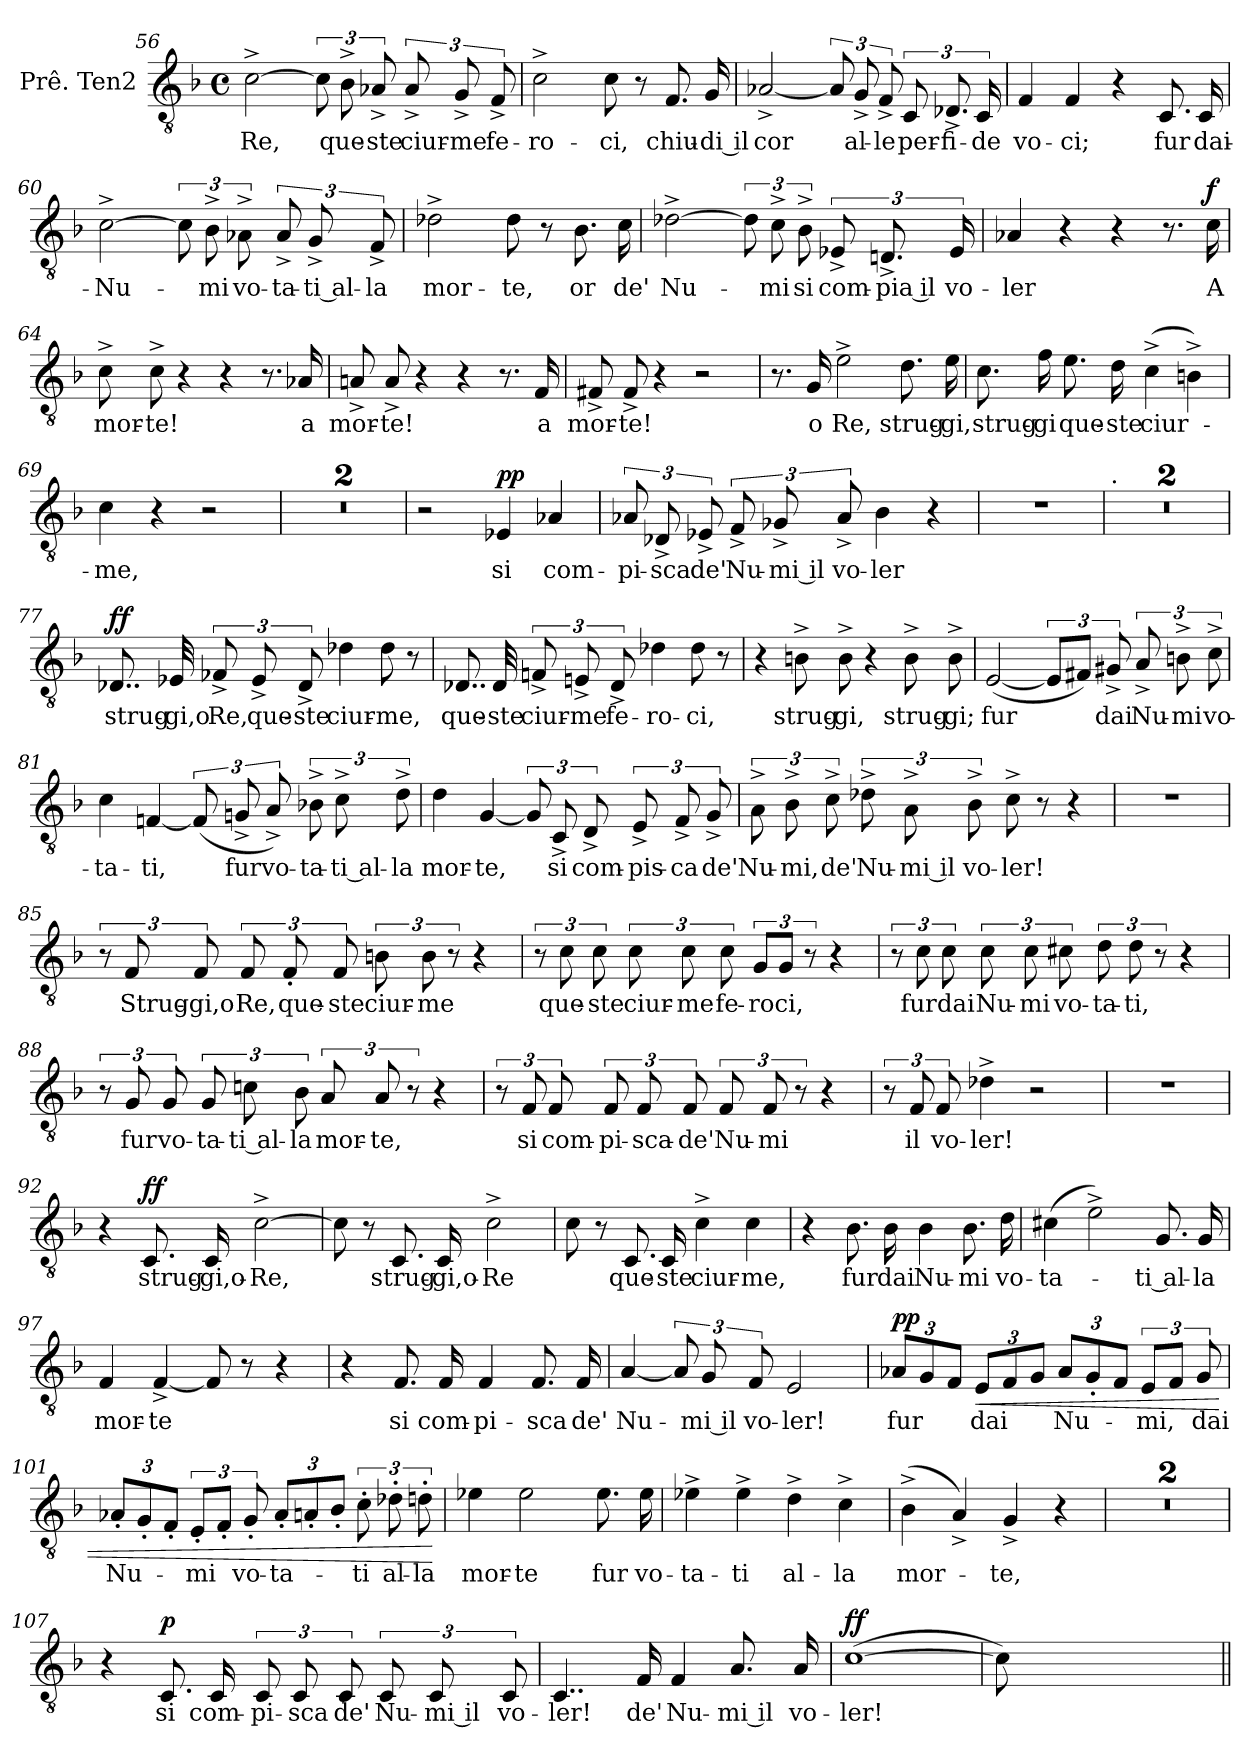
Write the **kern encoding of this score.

**kern	**text	**dynam
*part1	*part1	*part1
*staff1	*staff1	*staff1
*I"Prê. Ten2	*	*
*I'Prê. Ten2	*	*
*clefGv2	*	*
*k[b-]	*	*
*F:	*	*
*M4/4	*	*
*met(c)	*	*
=56	=56	=56
!	!LO:LY:b:color=#0055FF	!
[2c^\	Re,	.
12c\]	.	.
!	!LO:LY:b:color=#0055FF	!
12B-^\	que-	.
!	!LO:LY:b:color=#0055FF	!
12A-X^/	-ste	.
!	!LO:LY:b:color=#0055FF	!
12A-^/	ciur-	.
!	!LO:LY:b:color=#0055FF	!
12G^/	-me	.
!	!LO:LY:b:color=#0055FF	!
12F^/	fe-	.
!!LO:LB:g=z
=57	=57	=57
!	!LO:LY:b:color=#0055FF	!
2c^\	-ro-	.
!	!LO:LY:b:color=#0055FF	!
8c\	-ci,	.
8r	.	.
!	!LO:LY:b:color=#0055FF	!
8.F/	chiu-	.
!	!LO:LY:b:color=#0055FF	!
16G/	-di il	.
=58	=58	=58
!	!LO:LY:b:color=#0055FF	!
[2A-X^/	cor	.
12A-/]	.	.
!	!LO:LY:b:color=#0055FF	!
12G^/	al-	.
!	!LO:LY:b:color=#0055FF	!
12F^/	-le	.
!	!LO:LY:b:color=#0055FF	!
12C/	per-	.
!	!LO:LY:b:color=#0055FF	!
12.D-X^/	-fi-	.
!	!LO:LY:b:color=#0055FF	!
24C/	-de	.
!!LO:PB:g=z
=59	=59	=59
!	!LO:LY:b:color=#0055FF	!
4F/	vo-	.
!	!LO:LY:b:color=#0055FF	!
4F/	-ci;	.
4r	.	.
!	!LO:LY:b:color=#0055FF	!
8.C/	fur	.
!	!LO:LY:b:color=#0055FF	!
16C/	dai-	.
=60	=60	=60
!	!LO:LY:b:color=#0055FF	!
[2c^\	-Nu-	.
12c\]	.	.
!	!LO:LY:b:color=#0055FF	!
12B-^\	-mi	.
!	!LO:LY:b:color=#0055FF	!
12A-X^\	vo-	.
!	!LO:LY:b:color=#0055FF	!
12A-^/	-ta-	.
!	!LO:LY:b:color=#0055FF	!
12G^/	-ti al-	.
!	!LO:LY:b:color=#0055FF	!
12F^/	-la	.
!!LO:LB:g=z
=61	=61	=61
!	!LO:LY:b:color=#0055FF	!
2d-X^\	mor-	.
!	!LO:LY:b:color=#0055FF	!
8d-\	-te,	.
8r	.	.
!	!LO:LY:b:color=#0055FF	!
8.B-\	or	.
!	!LO:LY:b:color=#0055FF	!
16c\	de'	.
=62	=62	=62
!	!LO:LY:b:color=#0055FF	!
[2d-X^\	Nu-	.
12d-\]	.	.
!	!LO:LY:b:color=#0055FF	!
12c^\	-mi	.
!	!LO:LY:b:color=#0055FF	!
12B-^\	si	.
!	!LO:LY:b:color=#0055FF	!
12E-X^/	com-	.
!	!LO:LY:b:color=#0055FF	!
12.Dn^/	-pia il	.
!	!LO:LY:b:color=#0055FF	!
24E-/	vo-	.
!!LO:PB:g=z
=63	=63	=63
!	!LO:LY:b:color=#0055FF	!
4A-X/	-ler	.
4r	.	.
4r	.	.
8.r	.	.
!	!LO:LY:b:color=#0055FF	!LO:DY:a
16c\	A	f
=64	=64	=64
!	!LO:LY:b:color=#0055FF	!
8c^\	mor-	.
!	!LO:LY:b:color=#0055FF	!
8c^\	-te!	.
4r	.	.
4r	.	.
8.r	.	.
!	!LO:LY:b:color=#0055FF	!
16A-X/	a	.
=65	=65	=65
!	!LO:LY:b:color=#0055FF	!
8An^/	mor-	.
!	!LO:LY:b:color=#0055FF	!
8A^/	-te!	.
4r	.	.
4r	.	.
8.r	.	.
!	!LO:LY:b:color=#0055FF	!
16F/	a	.
!!LO:PB:g=z
=66	=66	=66
!	!LO:LY:b:color=#0055FF	!
8F#X^/	mor-	.
!	!LO:LY:b:color=#0055FF	!
8F#^/	-te!	.
4r	.	.
2r	.	.
=67	=67	=67
8.r	.	.
!	!LO:LY:b:color=#0055FF	!
16G/	o	.
!	!LO:LY:b:color=#0055FF	!
2e^\	Re,	.
!	!LO:LY:b:color=#0055FF	!
8.d\	strug-	.
!	!LO:LY:b:color=#0055FF	!
16e\	-gi,	.
=68	=68	=68
!	!LO:LY:b:color=#0055FF	!
8.c\	strug-	.
!	!LO:LY:b:color=#0055FF	!
16f\	-gi	.
!	!LO:LY:b:color=#0055FF	!
8.e\	que-	.
!	!LO:LY:b:color=#0055FF	!
16d\	-ste	.
!	!LO:LY:b:color=#0055FF	!
(>4c^\	ciur-	.
4Bn^\)	.	.
!!LO:PB:g=z
=69	=69	=69
!	!LO:LY:b:color=#0055FF	!
4c\	me,	.
4r	.	.
2r	.	.
=70	=70	=70
1r	.	.
!!LO:PB:g=z
=71	=71	=71
1r	.	.
=72	=72	=72
2r	.	.
!	!LO:LY:b:color=#0055FF	!LO:DY:a
4E-X/	si	pp
!	!LO:LY:b:color=#0055FF	!
4A-X/	com-	.
!!LO:PB:g=z
=73	=73	=73
!	!LO:LY:b:color=#0055FF	!
12A-X/	-pi-	.
!	!LO:LY:b:color=#0055FF	!
12D-X^/	-sca	.
!	!LO:LY:b:color=#0055FF	!
12E-X^/	de'	.
!	!LO:LY:b:color=#0055FF	!
12F^/	Nu-	.
!	!LO:LY:b:color=#0055FF	!
12G-X^/	-mi il	.
!	!LO:LY:b:color=#0055FF	!
12A-^/	vo-	.
!	!LO:LY:b:color=#0055FF	!
4B-\	-ler	.
4r	.	.
=74	=74	=74
1r	.	.
!!LO:PB:g=z
=75	=75	=75
!LO:TX:a:t=.	!	!
1r	.	.
=76	=76	=76
1r	.	.
!!LO:PB:g=z
=77	=77	=77
!	!LO:LY:b:color=#0055FF	!LO:DY:a
8..D-X/	strug-	ff
!	!LO:LY:b:color=#0055FF	!
32E-X/	-gi,o	.
!	!LO:LY:b:color=#0055FF	!
12F-X^/	Re,	.
!	!LO:LY:b:color=#0055FF	!
12E-^/	que-	.
!	!LO:LY:b:color=#0055FF	!
12D-^/	-ste	.
!	!LO:LY:b:color=#0055FF	!
4d-X\	ciur-	.
!	!LO:LY:b:color=#0055FF	!
8d-\	-me,	.
8r	.	.
=78	=78	=78
!	!LO:LY:b:color=#0055FF	!
8..D-X/	que-	.
!	!LO:LY:b:color=#0055FF	!
32D-/	-ste	.
!	!LO:LY:b:color=#0055FF	!
12Fn^/	ciur-	.
!	!LO:LY:b:color=#0055FF	!
12En^/	-me	.
!	!LO:LY:b:color=#0055FF	!
12D-^/	fe-	.
!	!LO:LY:b:color=#0055FF	!
4d-X\	-ro-	.
!	!LO:LY:b:color=#0055FF	!
8d-\	-ci,	.
8r	.	.
!!LO:PB:g=z
=79	=79	=79
4r	.	.
!	!LO:LY:b:color=#0055FF	!
8Bn^\	strug-	.
!	!LO:LY:b:color=#0055FF	!
8B^\	-gi,	.
4r	.	.
!	!LO:LY:b:color=#0055FF	!
8B^\	strug-	.
!	!LO:LY:b:color=#0055FF	!
8B^\	-gi;	.
=80	=80	=80
!	!LO:LY:b:color=#0055FF	!
(<[2E/	fur	.
12E/L]	.	.
12F#X/J)	.	.
!	!LO:LY:b:color=#0055FF	!
12G#X^/	dai	.
!	!LO:LY:b:color=#0055FF	!
12A^/	Nu-	.
!	!LO:LY:b:color=#0055FF	!
12Bn^\	-mi	.
!	!LO:LY:b:color=#0055FF	!
12c^\	vo-	.
!!LO:PB:g=z
=81	=81	=81
!	!LO:LY:b:color=#0055FF	!
4c\	-ta-	.
!	!LO:LY:b:color=#0055FF	!
[4Fn/	-ti,	.
(<12F/]	.	.
!	!LO:LY:b:color=#0055FF	!
12Gn^/	fur	.
!	!LO:LY:b:color=#0055FF	!
12A^/)	vo-	.
!	!LO:LY:b:color=#0055FF	!
12B-X^\	-ta-	.
!	!LO:LY:b:color=#0055FF	!
12c^\	-ti al-	.
!	!LO:LY:b:color=#0055FF	!
12d^\	-la	.
=82	=82	=82
!	!LO:LY:b:color=#0055FF	!
4d\	mor-	.
!	!LO:LY:b:color=#0055FF	!
[4G/	-te,	.
12G/]	.	.
!	!LO:LY:b:color=#0055FF	!
12C^/	si	.
!	!LO:LY:b:color=#0055FF	!
12D^/	com-	.
!	!LO:LY:b:color=#0055FF	!
12E^/	-pis-	.
!	!LO:LY:b:color=#0055FF	!
12F^/	-ca	.
!	!LO:LY:b:color=#0055FF	!
12G^/	de'	.
!!LO:PB:g=z
=83	=83	=83
!	!LO:LY:b:color=#0055FF	!
12A^\	Nu-	.
!	!LO:LY:b:color=#0055FF	!
12B-^\	-mi,	.
!	!LO:LY:b:color=#0055FF	!
12c^\	de'	.
!	!LO:LY:b:color=#0055FF	!
12d-X^\	Nu-	.
!	!LO:LY:b:color=#0055FF	!
12A^\	-mi il	.
!	!LO:LY:b:color=#0055FF	!
12B-^\	vo-	.
!	!LO:LY:b:color=#0055FF	!
8c^\	-ler!	.
8r	.	.
4r	.	.
=84	=84	=84
1r	.	.
!!LO:PB:g=z
=85	=85	=85
12r	.	.
!	!LO:LY:b:color=#0055FF	!
12F/	Strug-	.
!	!LO:LY:b:color=#0055FF	!
12F/	-gi,o	.
!	!LO:LY:b:color=#0055FF	!
12F/	Re,	.
!	!LO:LY:b:color=#0055FF	!
12F'/	que-	.
!	!LO:LY:b:color=#0055FF	!
12F/	-ste	.
!	!LO:LY:b:color=#0055FF	!
12Bn\	ciur-	.
!	!LO:LY:b:color=#0055FF	!
12B\	-me	.
12r	.	.
4r	.	.
=86	=86	=86
12r	.	.
!	!LO:LY:b:color=#0055FF	!
12c\	que-	.
!	!LO:LY:b:color=#0055FF	!
12c\	-ste	.
!	!LO:LY:b:color=#0055FF	!
12c\	ciur-	.
!	!LO:LY:b:color=#0055FF	!
12c\	-me	.
!	!LO:LY:b:color=#0055FF	!
12c\	fe-	.
!	!LO:LY:b:color=#0055FF	!
12G/L	-roci,	.
12G/J	.	.
12r	.	.
4r	.	.
!!LO:PB:g=z
=87	=87	=87
12r	.	.
!	!LO:LY:b:color=#0055FF	!
12c\	fur	.
!	!LO:LY:b:color=#0055FF	!
12c\	dai	.
!	!LO:LY:b:color=#0055FF	!
12c\	Nu-	.
!	!LO:LY:b:color=#0055FF	!
12c\	-mi	.
!	!LO:LY:b:color=#0055FF	!
12c#X\	vo-	.
!	!LO:LY:b:color=#0055FF	!
12d\	-ta-	.
!	!LO:LY:b:color=#0055FF	!
12d\	-ti,	.
12r	.	.
4r	.	.
=88	=88	=88
12r	.	.
!	!LO:LY:b:color=#0055FF	!
12G/	fur	.
!	!LO:LY:b:color=#0055FF	!
12G/	vo-	.
!	!LO:LY:b:color=#0055FF	!
12G/	-ta-	.
!	!LO:LY:b:color=#0055FF	!
12cn\	-ti al-	.
!	!LO:LY:b:color=#0055FF	!
12B-\	-la	.
!	!LO:LY:b:color=#0055FF	!
12A/	mor-	.
!	!LO:LY:b:color=#0055FF	!
12A/	-te,	.
12r	.	.
4r	.	.
!!LO:PB:g=z
=89	=89	=89
12r	.	.
!	!LO:LY:b:color=#0055FF	!
12F/	si	.
!	!LO:LY:b:color=#0055FF	!
12F/	com-	.
!	!LO:LY:b:color=#0055FF	!
12F/	-pi-	.
!	!LO:LY:b:color=#0055FF	!
12F/	-sca-	.
!	!LO:LY:b:color=#0055FF	!
12F/	-de'	.
!	!LO:LY:b:color=#0055FF	!
12F/	Nu-	.
!	!LO:LY:b:color=#0055FF	!
12F/	-mi	.
12r	.	.
4r	.	.
=90	=90	=90
12r	.	.
!	!LO:LY:b:color=#0055FF	!
12F/	il	.
!	!LO:LY:b:color=#0055FF	!
12F/	vo-	.
!	!LO:LY:b:color=#0055FF	!
4d-X^\	-ler!	.
2r	.	.
!!LO:PB:g=z
=91	=91	=91
1r	.	.
=92	=92	=92
4r	.	.
!	!LO:LY:b:color=#0055FF	!LO:DY:a
8.C/	strug-	ff
!	!LO:LY:b:color=#0055FF	!
16C/	-gi,o-	.
!	!LO:LY:b:color=#0055FF	!
[2c^\	-Re,	.
=93	=93	=93
8c\]	.	.
8r	.	.
!	!LO:LY:b:color=#0055FF	!
8.C/	strug-	.
!	!LO:LY:b:color=#0055FF	!
16C/	-gi,o-	.
!	!LO:LY:b:color=#0055FF	!
2c^\	-Re	.
!!LO:PB:g=z
=94	=94	=94
8c\	.	.
8r	.	.
!	!LO:LY:b:color=#0055FF	!
8.C/	que-	.
!	!LO:LY:b:color=#0055FF	!
16C/	-ste	.
!	!LO:LY:b:color=#0055FF	!
4c^\	ciur-	.
!	!LO:LY:b:color=#0055FF	!
4c\	-me,	.
=95	=95	=95
4r	.	.
!	!LO:LY:b:color=#0055FF	!
8.B-\	fur	.
!	!LO:LY:b:color=#0055FF	!
16B-\	dai	.
!	!LO:LY:b:color=#0055FF	!
4B-\	Nu-	.
!	!LO:LY:b:color=#0055FF	!
8.B-\	-mi	.
!	!LO:LY:b:color=#0055FF	!
16d\	vo-	.
=96	=96	=96
!	!LO:LY:b:color=#0055FF	!
(>4c#X\	-ta-	.
2e^\)	.	.
!	!LO:LY:b:color=#0055FF	!
8.G/	-ti al-	.
!	!LO:LY:b:color=#0055FF	!
16G/	-la	.
!!LO:PB:g=z
=97	=97	=97
!	!LO:LY:b:color=#0055FF	!
4F/	mor-	.
!	!LO:LY:b:color=#0055FF	!
[4F^/	-te	.
8F/]	.	.
8r	.	.
4r	.	.
=98	=98	=98
4r	.	.
!	!LO:LY:b:color=#0055FF	!
8.F/	si	.
!	!LO:LY:b:color=#0055FF	!
16F/	com-	.
!	!LO:LY:b:color=#0055FF	!
4F/	-pi-	.
!	!LO:LY:b:color=#0055FF	!
8.F/	-sca	.
!	!LO:LY:b:color=#0055FF	!
16F/	de'	.
=99	=99	=99
!	!LO:LY:b:color=#0055FF	!
[4A/	Nu-	.
12A/]	.	.
!	!LO:LY:b:color=#0055FF	!
12G/	-mi il	.
!	!LO:LY:b:color=#0055FF	!
12F/	vo-	.
!	!LO:LY:b:color=#0055FF	!
2E/	-ler!	.
!!LO:PB:g=z
=100	=100	=100
*Xbrackettup	*	*
!	!LO:LY:b:color=#0055FF	!LO:DY:a
12A-X/L	fur	pp
12G/	.	.
12F/J	.	.
!	!LO:LY:b:color=#0055FF	!LO:HP:b
12E/L	dai	<
12F/	.	.
12G/J	.	.
!	!LO:LY:b:color=#0055FF	!
12A-/L	Nu-	.
12G'/	.	.
12F/J	.	.
*brackettup	*	*
!	!LO:LY:b:color=#0055FF	!
12E/L	-mi,	.
12F/J	.	.
!	!LO:LY:b:color=#0055FF	!
12G/	dai	.
=101	=101	=101
*Xbrackettup	*	*
!	!LO:LY:b:color=#0055FF	!
12A-X'/L	Nu-	.
12G'/	.	.
12F'/J	.	.
*brackettup	*	*
!	!LO:LY:b:color=#0055FF	!
12E'/L	-mi	.
12F'/J	.	.
!	!LO:LY:b:color=#0055FF	!
12G'/	vo-	.
*Xbrackettup	*	*
!	!LO:LY:b:color=#0055FF	!
12A-'/L	-ta-	.
12An'/	.	.
12B-'/J	.	.
*brackettup	*	*
!	!LO:LY:b:color=#0055FF	!
12c'\	-ti	.
!	!LO:LY:b:color=#0055FF	!
12d-X'\	al-	.
!	!LO:LY:b:color=#0055FF	!
12dn'\	-la	.
.	.	[
=102	=102	=102
!	!LO:LY:b:color=#0055FF	!
4e-X\	mor-	.
!	!LO:LY:b:color=#0055FF	!
2e-\	-te	.
!	!LO:LY:b:color=#0055FF	!
8.e-\	fur	.
!	!LO:LY:b:color=#0055FF	!
16e-\	vo-	.
!!LO:PB:g=z
=103	=103	=103
!	!LO:LY:b:color=#0055FF	!
4e-X^\	-ta-	.
!	!LO:LY:b:color=#0055FF	!
4e-^\	-ti	.
!	!LO:LY:b:color=#0055FF	!
4d^\	al-	.
!	!LO:LY:b:color=#0055FF	!
4c^\	-la	.
=104	=104	=104
!	!LO:LY:b:color=#0055FF	!
(>4B-^\	mor-	.
4A^/)	.	.
!	!LO:LY:b:color=#0055FF	!
4G^/	-te,	.
4r	.	.
=105	=105	=105
1r	.	.
=106	=106	=106
1r	.	.
!!LO:PB:g=z
=107	=107	=107
4r	.	.
!	!LO:LY:b:color=#0055FF	!LO:DY:a
8.C/	si	p
!	!LO:LY:b:color=#0055FF	!
16C/	com-	.
!	!LO:LY:b:color=#0055FF	!
12C/	-pi-	.
!	!LO:LY:b:color=#0055FF	!
12C/	-sca	.
!	!LO:LY:b:color=#0055FF	!
12C/	de'	.
!	!LO:LY:b:color=#0055FF	!
12C/	Nu-	.
!	!LO:LY:b:color=#0055FF	!
12C/	-mi il	.
!	!LO:LY:b:color=#0055FF	!
12C/	vo-	.
=108	=108	=108
!	!LO:LY:b:color=#0055FF	!
4..C/	ler!	.
!	!LO:LY:b:color=#0055FF	!
16F/	de'	.
!	!LO:LY:b:color=#0055FF	!
4F/	Nu-	.
!	!LO:LY:b:color=#0055FF	!
8.A/	-mi il	.
!	!LO:LY:b:color=#0055FF	!
16A/	vo-	.
=109	=109	=109
!	!LO:LY:b:color=#0055FF	!LO:DY:a
(>[1c	-ler!	ff
=110	=110	=110
8c\])	.	.
8ryy	.	.
4ryy	.	.
2ryy	.	.
=||	=||	=||
*-	*-	*-
